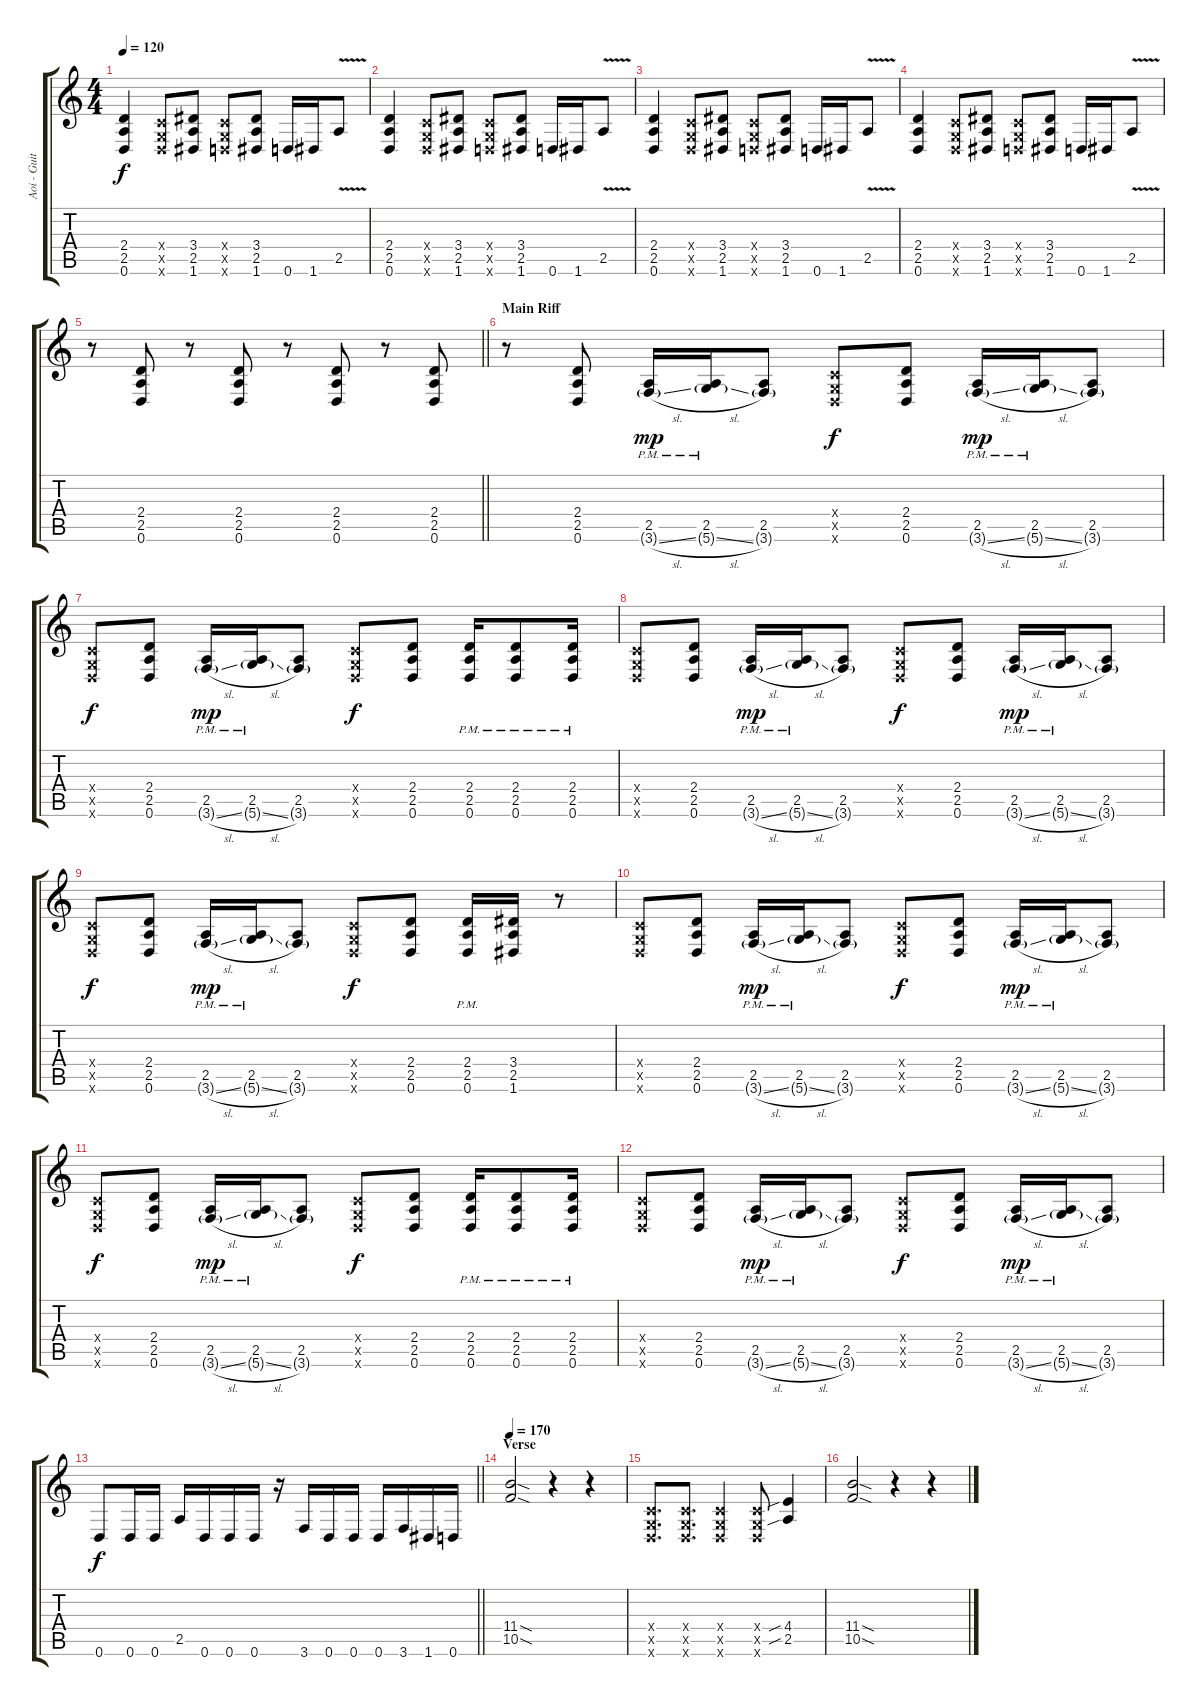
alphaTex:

\track ("Aoi - Guitar 2" "Aoi - Guit") {instrument distortionguitar}
\staff {score tabs}
\tuning (D4 A3 F3 C3 G2 D2) {hide}
\ts (4 4)
\tempo 120
\clef g2
\ks c
(2.4 2.5 0.6).4{dy f} (0.4{x} 0.5{x} 0.6{x}).8 (3.4 2.5 1.6).8 (0.4{x} 0.5{x} 0.6{x}).8 (3.4 2.5 1.6).8 0.6.16 1.6.16 2.5{v}.8 |
(2.4 2.5 0.6).4 (0.4{x} 0.5{x} 0.6{x}).8 (3.4 2.5 1.6).8 (0.4{x} 0.5{x} 0.6{x}).8 (3.4 2.5 1.6).8 0.6.16 1.6.16 2.5{v}.8 |
(2.4 2.5 0.6).4 (0.4{x} 0.5{x} 0.6{x}).8 (3.4 2.5 1.6).8 (0.4{x} 0.5{x} 0.6{x}).8 (3.4 2.5 1.6).8 0.6.16 1.6.16 2.5{v}.8 |
(2.4 2.5 0.6).4 (0.4{x} 0.5{x} 0.6{x}).8 (3.4 2.5 1.6).8 (0.4{x} 0.5{x} 0.6{x}).8 (3.4 2.5 1.6).8 0.6.16 1.6.16 2.5{v}.8 |
\barLineRight lightlight
r.8 (2.4 2.5 0.6).8 r.8 (2.4 2.5 0.6).8 r.8 (2.4 2.5 0.6).8 r.8 (2.4 2.5 0.6).8 |
\section ("" "Main Riff")
r.8 (2.4 2.5 0.6).8 (2.5{pm} 3.6{sl g}).16{dy mp} (2.5{pm} 5.6{sl g}).16 (2.5 3.6{g}).8 (0.4{x} 0.5{x} 0.6{x}).8{dy f} (2.4 2.5 0.6).8 (2.5{pm} 3.6{sl g}).16{dy mp} (2.5{pm} 5.6{sl g}).16 (2.5 3.6{g}).8 |
(0.4{x} 0.5{x} 0.6{x}).8{dy f} (2.4 2.5 0.6).8 (2.5{pm} 3.6{sl g}).16{dy mp} (2.5{pm} 5.6{sl g}).16 (2.5 3.6{g}).8 (0.4{x} 0.5{x} 0.6{x}).8{dy f} (2.4 2.5 0.6).8 (2.4{pm} 2.5{pm} 0.6{pm}).16 (2.4{pm} 2.5{pm} 0.6{pm}).8 (2.4{pm} 2.5{pm} 0.6{pm}).16 |
(0.4{x} 0.5{x} 0.6{x}).8 (2.4 2.5 0.6).8 (2.5{pm} 3.6{sl g}).16{dy mp} (2.5{pm} 5.6{sl g}).16 (2.5 3.6{g}).8 (0.4{x} 0.5{x} 0.6{x}).8{dy f} (2.4 2.5 0.6).8 (2.5{pm} 3.6{sl g}).16{dy mp} (2.5{pm} 5.6{sl g}).16 (2.5 3.6{g}).8 |
(0.4{x} 0.5{x} 0.6{x}).8{dy f} (2.4 2.5 0.6).8 (2.5{pm} 3.6{sl g}).16{dy mp} (2.5{pm} 5.6{sl g}).16 (2.5 3.6{g}).8 (0.4{x} 0.5{x} 0.6{x}).8{dy f} (2.4 2.5 0.6).8 (2.4{pm} 2.5{pm} 0.6{pm}).16 (3.4 2.5 1.6).16 r.8 |
(0.4{x} 0.5{x} 0.6{x}).8 (2.4 2.5 0.6).8 (2.5{pm} 3.6{sl g}).16{dy mp} (2.5{pm} 5.6{sl g}).16 (2.5 3.6{g}).8 (0.4{x} 0.5{x} 0.6{x}).8{dy f} (2.4 2.5 0.6).8 (2.5{pm} 3.6{sl g}).16{dy mp} (2.5{pm} 5.6{sl g}).16 (2.5 3.6{g}).8 |
(0.4{x} 0.5{x} 0.6{x}).8{dy f} (2.4 2.5 0.6).8 (2.5{pm} 3.6{sl g}).16{dy mp} (2.5{pm} 5.6{sl g}).16 (2.5 3.6{g}).8 (0.4{x} 0.5{x} 0.6{x}).8{dy f} (2.4 2.5 0.6).8 (2.4{pm} 2.5{pm} 0.6{pm}).16 (2.4{pm} 2.5{pm} 0.6{pm}).8 (2.4{pm} 2.5{pm} 0.6{pm}).16 |
(0.4{x} 0.5{x} 0.6{x}).8 (2.4 2.5 0.6).8 (2.5{pm} 3.6{sl g}).16{dy mp} (2.5{pm} 5.6{sl g}).16 (2.5 3.6{g}).8 (0.4{x} 0.5{x} 0.6{x}).8{dy f} (2.4 2.5 0.6).8 (2.5{pm} 3.6{sl g}).16{dy mp} (2.5{pm} 5.6{sl g}).16 (2.5 3.6{g}).8 |
\barLineRight lightlight
0.6.8{dy f} 0.6.16 0.6.16 2.5.16 0.6.16 0.6.16 0.6.16 r.16 3.6.16 0.6.16 0.6.16 0.6.16 3.6.16 1.6.16 0.6.16 |
\section ("" "Verse")
\tempo 170
(11.4{sod} 10.5{sod}).2 r.4 r.4 |
(0.4{x} 0.5{x} 0.6{x}).8{d} (0.4{x} 0.5{x} 0.6{x}).8{d} (0.4{x} 0.5{x} 0.6{x}).4 (0.4{x} 0.5{x} 0.6{x}).8 (4.4{sib} 2.5{sib}).4 |
(11.4{sod} 10.5{sod}).2 r.4 r.4
